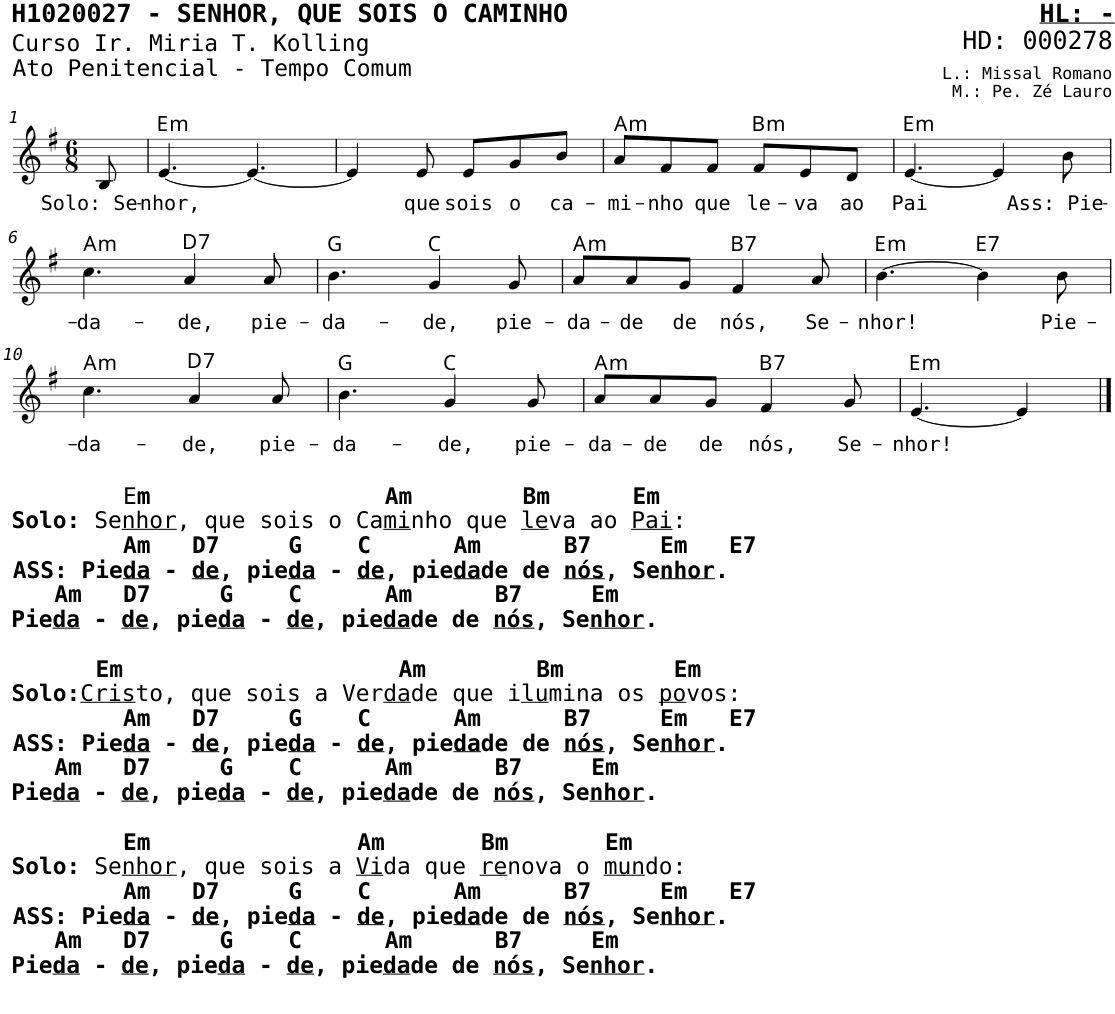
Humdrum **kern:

**kern	**text	**harte
*part1	*part1	*part1
*staff1	*staff1	*
*I"Voz	*	*
*I'V	*	*
*stria5	*	*
*clefG2	*	*
*k[f#]	*	*
*M6/8	*	*
=1	=1	=1
!	!LO:LY:b	!
8B/	Solo: Se-	.
=2	=2	=2
!	!LO:LY:b	!LO:H:kt=m
[4.e/	-nhor,	E:min
4.e/_	.	.
=3	=3	=3
4e/]	.	.
!	!LO:LY:b	!
8e/	que	.
!	!LO:LY:b	!
8e/L	sois	.
!	!LO:LY:b	!
8g/	o	.
!	!LO:LY:b	!
8b/J	ca-	.
=4	=4	=4
!	!LO:LY:b	!LO:H:kt=m
8a/L	-mi-	A:min
!	!LO:LY:b	!
8f#/	-nho	.
!	!LO:LY:b	!
8f#/J	que	.
!	!LO:LY:b	!LO:H:kt=m
8f#/L	le-	B:min
!	!LO:LY:b	!
8e/	-va	.
!	!LO:LY:b	!
8d/J	ao	.
=5	=5	=5
!	!LO:LY:b	!LO:H:kt=m
[4.e/	Pai	E:min
4e/]	.	.
!	!LO:LY:b	!
8b\	Ass: Pie-	.
!!LO:LB:g=z
=6	=6	=6
!	!LO:LY:b	!LO:H:kt=m
4.cc\	-da-	A:min
!	!LO:LY:b	!LO:H:kt=7
4a/	-de,	D:7
!	!LO:LY:b	!
8a/	pie-	.
=7	=7	=7
!	!LO:LY:b	!
4.b\	-da-	G:maj
!	!LO:LY:b	!
4g/	-de,	C:maj
!	!LO:LY:b	!
8g/	pie-	.
=8	=8	=8
!	!LO:LY:b	!LO:H:kt=m
8a/L	-da-	A:min
!	!LO:LY:b	!
8a/	-de	.
!	!LO:LY:b	!
8g/J	de	.
!	!LO:LY:b	!LO:H:kt=7
4f#/	nós,	B:7
!	!LO:LY:b	!
8a/	Se-	.
=9	=9	=9
!	!LO:LY:b	!LO:H:kt=m
[4.b\	-nhor!	E:min
!	!	!LO:H:kt=7
4b\]	.	E:7
!	!LO:LY:b	!
8b\	Pie-	.
!!LO:LB:g=z
=10	=10	=10
!LO:TX:b:t=E	!	!
!LO:TX:b:B:t=m                 Am        Bm      Em	!	!
!LO:TX:b:t=Solo&colon;	!	!
!LO:TX:b:t=Se	!	!
!LO:TX:b:t=nhor	!	!
!LO:TX:b:t=, que sois o Ca	!	!
!LO:TX:b:t=mi	!	!
!LO:TX:b:t=nho que	!	!
!LO:TX:b:t=le	!	!
!LO:TX:b:t=va ao	!	!
!LO:TX:b:t=Pai	!	!
!LO:TX:b:t=&colon;	!	!
!LO:TX:b:B:t=Am   D7     G    C      Am      B7     Em   E7	!	!
!LO:TX:b:t=ASS&colon; Pie	!	!
!LO:TX:b:t=da	!	!
!LO:TX:b:t=-	!	!
!LO:TX:b:t=de	!	!
!LO:TX:b:t=, pie	!	!
!LO:TX:b:t=da	!	!
!LO:TX:b:t=-	!	!
!LO:TX:b:t=de	!	!
!LO:TX:b:t=, pie	!	!
!LO:TX:b:t=da	!	!
!LO:TX:b:t=de de	!	!
!LO:TX:b:t=nós	!	!
!LO:TX:b:t=, Se	!	!
!LO:TX:b:t=nhor	!	!
!LO:TX:b:t=.	!	!
!LO:TX:b:t=Am   D7     G    C      Am      B7     Em	!	!
!LO:TX:b:t=Pie	!	!
!LO:TX:b:t=da	!	!
!LO:TX:b:t=-	!	!
!LO:TX:b:t=de	!	!
!LO:TX:b:t=, pie	!	!
!LO:TX:b:t=da	!	!
!LO:TX:b:t=-	!	!
!LO:TX:b:t=de	!	!
!LO:TX:b:t=, pie	!	!
!LO:TX:b:t=da	!	!
!LO:TX:b:t=de de	!	!
!LO:TX:b:t=nós	!	!
!LO:TX:b:t=, Se	!	!
!LO:TX:b:t=nhor	!	!
!LO:TX:b:t=.	!	!
!LO:TX:b:t=Em                    Am        Bm        Em	!	!
!LO:TX:b:t=Solo&colon;	!	!
!LO:TX:b:t=Cris	!	!
!LO:TX:b:t=to, que sois a Ver	!	!
!LO:TX:b:t=da	!	!
!LO:TX:b:t=de que i	!	!
!LO:TX:b:t=lu	!	!
!LO:TX:b:t=mina os	!	!
!LO:TX:b:t=po	!	!
!LO:TX:b:t=vos&colon;	!	!
!LO:TX:b:B:t=Am   D7     G    C      Am      B7     Em   E7	!	!
!LO:TX:b:t=ASS&colon; Pie	!	!
!LO:TX:b:t=da	!	!
!LO:TX:b:t=-	!	!
!LO:TX:b:t=de	!	!
!LO:TX:b:t=, pie	!	!
!LO:TX:b:t=da	!	!
!LO:TX:b:t=-	!	!
!LO:TX:b:t=de	!	!
!LO:TX:b:t=, pie	!	!
!LO:TX:b:t=da	!	!
!LO:TX:b:t=de de	!	!
!LO:TX:b:t=nós	!	!
!LO:TX:b:t=, Se	!	!
!LO:TX:b:t=nhor	!	!
!LO:TX:b:t=.	!	!
!LO:TX:b:t=Am   D7     G    C      Am      B7     Em	!	!
!LO:TX:b:t=Pie	!	!
!LO:TX:b:t=da	!	!
!LO:TX:b:t=-	!	!
!LO:TX:b:t=de	!	!
!LO:TX:b:t=, pie	!	!
!LO:TX:b:t=da	!	!
!LO:TX:b:t=-	!	!
!LO:TX:b:t=de	!	!
!LO:TX:b:t=, pie	!	!
!LO:TX:b:t=da	!	!
!LO:TX:b:t=de de	!	!
!LO:TX:b:t=nós	!	!
!LO:TX:b:t=, Se	!	!
!LO:TX:b:t=nhor	!	!
!LO:TX:b:t=.	!	!
!LO:TX:b:t=Em               Am       Bm       Em	!	!
!LO:TX:b:t=Solo&colon;	!	!
!LO:TX:b:t=Se	!	!
!LO:TX:b:t=nhor	!	!
!LO:TX:b:t=, que sois a	!	!
!LO:TX:b:t=Vi	!	!
!LO:TX:b:t=da que	!	!
!LO:TX:b:t=re	!	!
!LO:TX:b:t=nova o	!	!
!LO:TX:b:t=mun	!	!
!LO:TX:b:t=do&colon;	!	!
!LO:TX:b:B:t=Am   D7     G    C      Am      B7     Em   E7	!	!
!LO:TX:b:t=ASS&colon; Pie	!	!
!LO:TX:b:t=da	!	!
!LO:TX:b:t=-	!	!
!LO:TX:b:t=de	!	!
!LO:TX:b:t=, pie	!	!
!LO:TX:b:t=da	!	!
!LO:TX:b:t=-	!	!
!LO:TX:b:t=de	!	!
!LO:TX:b:t=, pie	!	!
!LO:TX:b:t=da	!	!
!LO:TX:b:t=de de	!	!
!LO:TX:b:t=nós	!	!
!LO:TX:b:t=, Se	!	!
!LO:TX:b:t=nhor	!	!
!LO:TX:b:t=.	!	!
!LO:TX:b:t=Am   D7     G    C      Am      B7     Em	!	!
!LO:TX:b:t=Pie	!	!
!LO:TX:b:t=da	!	!
!LO:TX:b:t=-	!	!
!LO:TX:b:t=de	!	!
!LO:TX:b:t=, pie	!	!
!LO:TX:b:t=da	!	!
!LO:TX:b:t=-	!	!
!LO:TX:b:t=de	!	!
!LO:TX:b:t=, pie	!	!
!LO:TX:b:t=da	!	!
!LO:TX:b:t=de de	!	!
!LO:TX:b:t=nós	!	!
!LO:TX:b:t=, Se	!	!
!LO:TX:b:t=nhor	!	!
!LO:TX:b:t=.	!	!
!	!LO:LY:b	!LO:H:kt=m
4.cc\	-da-	A:min
!	!LO:LY:b	!LO:H:kt=7
4a/	-de,	D:7
!	!LO:LY:b	!
8a/	pie-	.
=11	=11	=11
!	!LO:LY:b	!
4.b\	-da-	G:maj
!	!LO:LY:b	!
4g/	-de,	C:maj
!	!LO:LY:b	!
8g/	pie-	.
=12	=12	=12
!	!LO:LY:b	!LO:H:kt=m
8a/L	-da-	A:min
!	!LO:LY:b	!
8a/	-de	.
!	!LO:LY:b	!
8g/J	de	.
!	!LO:LY:b	!LO:H:kt=7
4f#/	nós,	B:7
!	!LO:LY:b	!
8g/	Se-	.
=13	=13	=13
!	!LO:LY:b	!LO:H:kt=m
[4.e/	-nhor!	E:min
4e/]	.	.
==	==	==
*-	*-	*-
